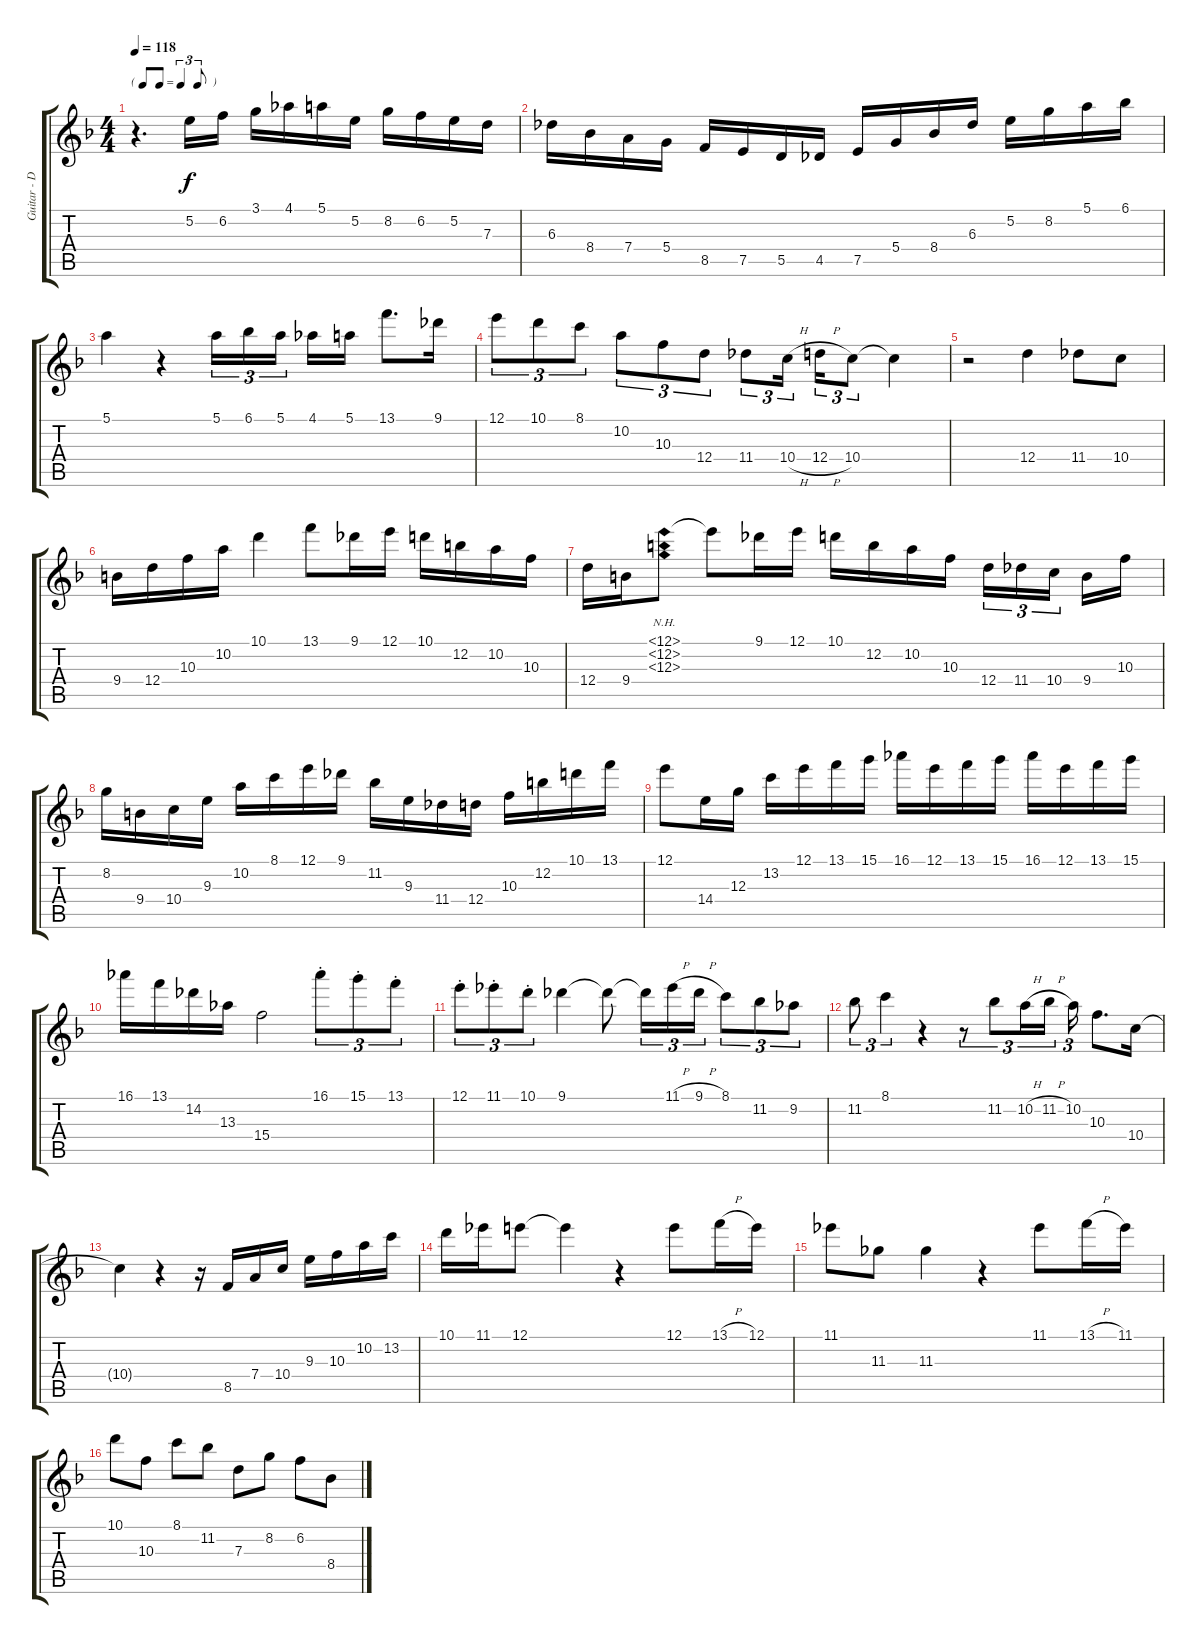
\track ("Guitar - Django Reinhardt" "Guitar - D") {instrument electricguitarjazz}
\staff {score tabs}
\tuning (E4 B3 G3 D3 A2 E2) {hide}
\ts (4 4)
\tf triplet8th
\tempo 118
\clef g2
\ks f
r.4{d dy f} 5.2.16 6.2.16 3.1.16 4.1.16 5.1.16 5.2.16 8.2.16 6.2.16 5.2.16 7.3.16 |
6.3.16 8.4.16 7.4.16 5.4.16 8.5.16 7.5.16 5.5.16 4.5.16 7.5.16 5.4.16 8.4.16 6.3.16 5.2.16 8.2.16 5.1.16 6.1.16 |
5.1.4 r.4 5.1.16{tu (3 2)} 6.1.16{tu (3 2)} 5.1.16{tu (3 2) beam splitsecondary} 4.1.16 5.1.16 13.1.8{d} 9.1.16 |
12.1.8{tu (3 2)} 10.1.8{tu (3 2)} 8.1.8{tu (3 2)} 10.2.8{tu (3 2)} 10.3.8{tu (3 2)} 12.4.8{tu (3 2)} 11.4.8{tu (3 2)} 10.4{h}.16{tu (3 2) beam splitsecondary} 12.4{h}.16{tu (3 2)} 10.4.8{tu (3 2)} 10.4{t}.4 |
r.2 12.4.4 11.4.8 10.4.8 |
9.4.16 12.4.16 10.3.16 10.2.16 10.1.4 13.1.8 9.1.16 12.1.16 10.1.16 12.2.16 10.2.16 10.3.16 |
12.4.16 9.4.16 (12.1{nh} 12.2{nh} 12.3{nh}).8 12.1{t}.8 9.1.16 12.1.16 10.1.16 12.2.16 10.2.16 10.3.16 12.4.16{tu (3 2)} 11.4.16{tu (3 2)} 10.4.16{tu (3 2) beam splitsecondary} 9.4.16 10.3.16 |
8.2.16 9.4.16 10.4.16 9.3.16 10.2.16 8.1.16 12.1.16 9.1.16 11.2.16 9.3.16 11.4.16 12.4.16 10.3.16 12.2.16 10.1.16 13.1.16 |
12.1.8 14.4.16 12.3.16 13.2.16 12.1.16 13.1.16 15.1.16 16.1.16 12.1.16 13.1.16 15.1.16 16.1.16 12.1.16 13.1.16 15.1.16 |
16.1.16 13.1.16 14.2.16 13.3.16 15.4.2 16.1{st}.8{tu (3 2)} 15.1{st}.8{tu (3 2)} 13.1{st}.8{tu (3 2)} |
12.1{st}.8{tu (3 2)} 11.1{st}.8{tu (3 2)} 10.1{st}.8{tu (3 2)} 9.1.4 9.1{t}.8 9.1{t}.16{tu (3 2)} 11.1{h}.16{tu (3 2)} 9.1{h}.16{tu (3 2)} 8.1.8{tu (3 2)} 11.2.8{tu (3 2)} 9.2.8{tu (3 2)} |
11.2.8{tu (3 2)} 8.1.4{tu (3 2)} r.4 r.8{tu (3 2)} 11.2.8{tu (3 2)} 10.2{h}.16{tu (3 2)} 11.2{h}.16{tu (3 2)} 10.2.16{tu (3 2)} 10.3.8{d} 10.4.16 |
10.4{t}.4 r.4 r.16 8.5.16 7.4.16 10.4.16 9.3.16 10.3.16 10.2.16 13.2.16 |
10.1.16 11.1.16 12.1.8 12.1{t}.4 r.4 12.1.8 13.1{h}.16 12.1.16 |
11.1.8 11.3.8 11.3.4 r.4 11.1.8 13.1{h}.16 11.1.16 |
10.1.8 10.3.8 8.1.8 11.2.8 7.3.8 8.2.8 6.2.8 8.4.8
